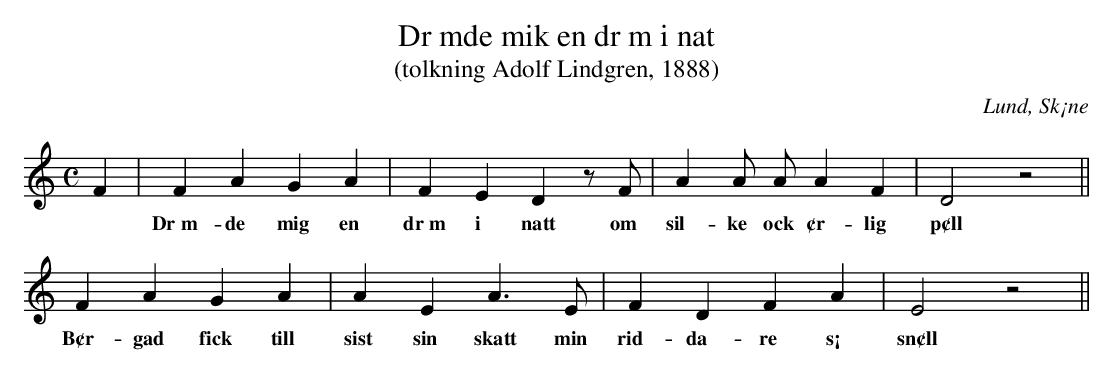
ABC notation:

X:1
T:Dr mde mik en dr m i nat
T:(tolkning Adolf Lindgren, 1888)
O:Lund, Sk¡ne
M:C
L:1/4
K:C
F | F A G A | F E D z/F/ | A A/ A/ A F | D2 z2 ||
w:|Dr m-de mig en|dr m i natt  om|sil-ke ock ¢r-lig|p¢ll
F A G A | A E A>E | F D F A | E2 z2 ||
w:B¢r-gad fick till|sist sin skatt min|rid-da-re s¡|sn¢ll Men
